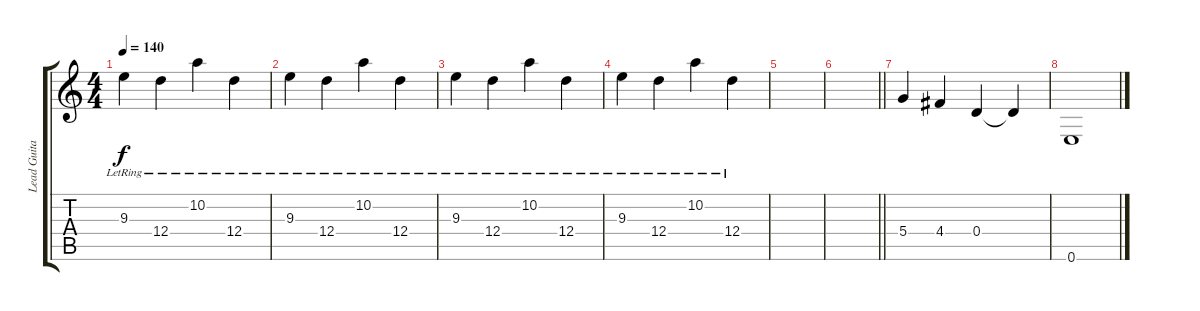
\track ("Lead Guitar" "Lead Guita") {instrument overdrivenguitar}
\staff {score tabs}
\tuning (E4 B3 G3 D3 A2 E2) {hide}
\ts (4 4)
\tempo 140
\clef g2
\ks c
9.3{lr}.4{dy f} 12.4{lr}.4 10.2{lr}.4 12.4{lr}.4 |
9.3{lr}.4 12.4{lr}.4 10.2{lr}.4 12.4{lr}.4 |
9.3{lr}.4 12.4{lr}.4 10.2{lr}.4 12.4{lr}.4 |
9.3{lr}.4 12.4{lr}.4 10.2{lr}.4 12.4{lr}.4 |
|
\barLineRight lightlight
|
5.4.4{instrument overdrivenguitar} 4.4.4 0.4.4 0.4{t}.4 |
0.6.1
